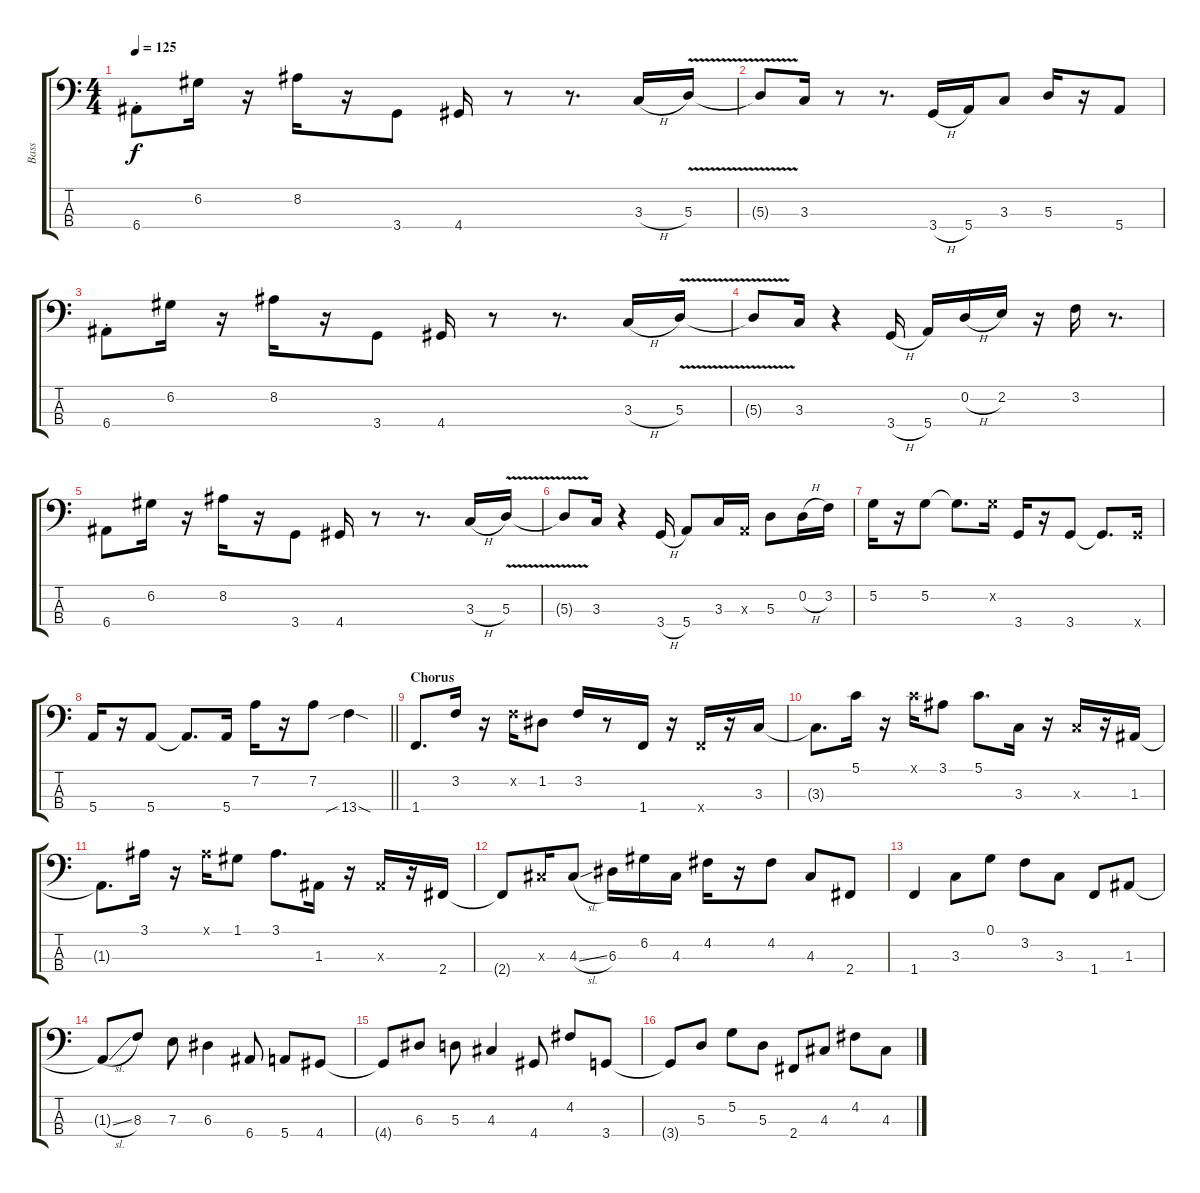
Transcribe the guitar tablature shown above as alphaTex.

\track ("Bass" "Bass") {instrument electricbasspick}
\staff {score tabs}
\tuning (G2 D2 A1 E1) {hide}
\ts (4 4)
\tempo 125
\clef f4
\ks c
6.4{st}.8{dy f} 6.2.16 r.16 8.2.16 r.16 3.4.8 4.4.16 r.8 r.8{d} 3.3{h}.16 5.3{v}.16 |
5.3{t}.8 3.3.16 r.8 r.8{d} 3.4{h}.16 5.4.16 3.3.8 5.3.16 r.16 5.4.8 |
6.4{st}.8 6.2.16 r.16 8.2.16 r.16 3.4.8 4.4.16 r.8 r.8{d} 3.3{h}.16 5.3{v}.16 |
5.3{t}.8 3.3.16 r.4 3.4{h}.16 5.4.16 0.2{h}.16 2.2.16 r.16 3.2.16 r.8{d} |
6.4.8 6.2.16 r.16 8.2.16 r.16 3.4.8 4.4.16 r.8 r.8{d} 3.3{h}.16 5.3{v}.16 |
5.3{t}.8 3.3.16 r.4 3.4{h}.16 5.4.8 3.3.16 0.3{x}.16 5.3.8 0.2{h}.16 3.2.16 |
5.2.16 r.16 5.2.8 5.2{t}.8{d} 5.2{x}.16 3.4.16 r.16 3.4.8 3.4{t}.8{d} 3.4{x}.16 |
\barLineRight lightlight
5.4.16 r.16 5.4.8 5.4{t}.8{d} 5.4.16 7.2.16 r.16 7.2.8 13.4{sib sod}.4 |
\section ("" "Chorus")
1.4.8{d} 3.2.16 r.16 3.2{x}.16 1.2.8 3.2.16 r.8 1.4.16 r.16 1.4{x}.16 r.16 3.3.16 |
3.3{t}.8{d} 5.1.16 r.16 5.1{x}.16 3.1.8 5.1.8{d} 3.3.16 r.16 3.3{x}.16 r.16 1.3.16 |
1.3{t}.8{d} 3.1.16 r.16 3.1{x}.16 1.1.8 3.1.8{d} 1.3.16 r.16 1.3{x}.16 r.16 2.4.16 |
2.4{t}.8 4.3{x}.16 4.3{sl}.8 6.3.16 6.2.16 4.3.16 4.2.16 r.16 4.2.8 4.3.8 2.4.8 |
1.4.4 3.3.8 0.1.8 3.2.8 3.3.8 1.4.8 1.3.8 |
1.3{sl t}.8 8.3.8 7.3.8 6.3.4 6.4.8 5.4.8 4.4.8 |
4.4{t}.8 6.3.8 5.3.8 4.3.4 4.4.8 4.2.8 3.4.8 |
3.4{t}.8 5.3.8 5.2.8 5.3.8 2.4.8 4.3.8 4.2.8 4.3.8
